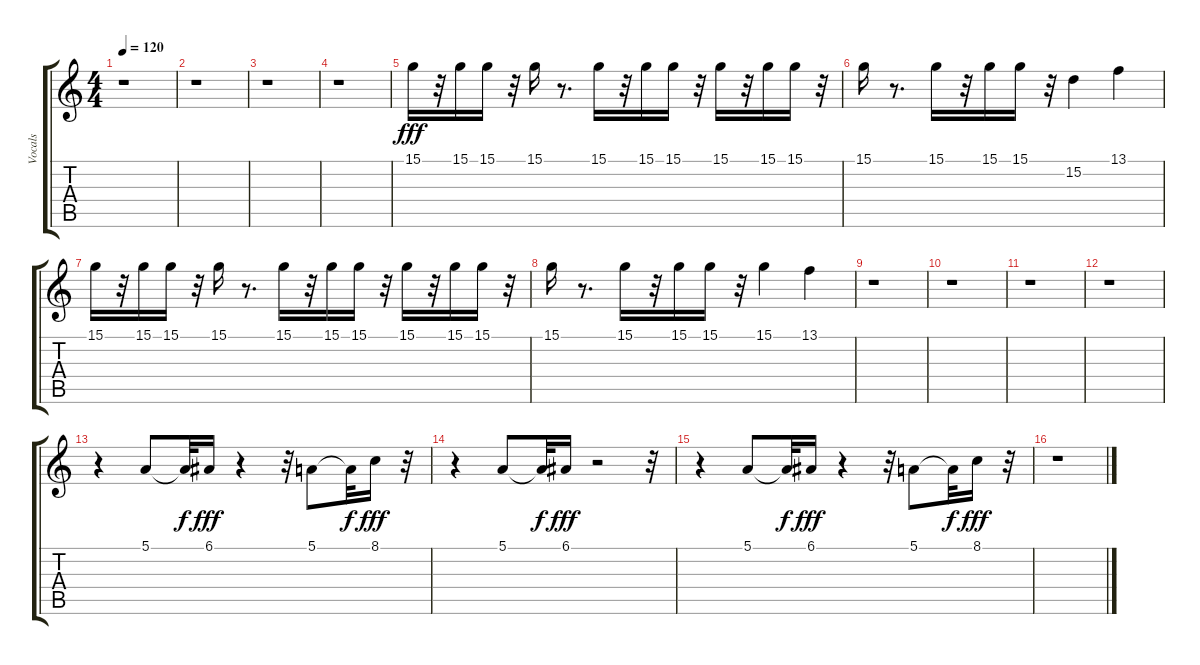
\track ("Vocals" "Vocals") {instrument lead3calliope}
\staff {score tabs}
\tuning (E4 B3 G3 D3 A2 E2) {hide}
\ts (4 4)
\tempo 120
\clef g2
\ks c
r.1{dy f} |
r.1 |
r.1 |
r.1 |
15.1.16{dy fff} r.32 15.1.16 15.1.16 r.32 15.1.16 r.8{d} 15.1.16 r.32 15.1.16 15.1.16 r.32 15.1.16 r.32 15.1.16 15.1.16 r.32 |
15.1.16 r.8{d} 15.1.16 r.32 15.1.16 15.1.16 r.32 15.2.4 13.1.4 |
15.1.16 r.32 15.1.16 15.1.16 r.32 15.1.16 r.8{d} 15.1.16 r.32 15.1.16 15.1.16 r.32 15.1.16 r.32 15.1.16 15.1.16 r.32 |
15.1.16 r.8{d} 15.1.16 r.32 15.1.16 15.1.16 r.32 15.1.4 13.1.4 |
r.1 |
r.1 |
r.1 |
r.1 |
r.4 5.1.8 5.1{t}.32{dy f} 6.1.16{dy fff} r.4 r.32 5.1.8 5.1{t}.32{dy f} 8.1.16{dy fff} r.32 |
r.4 5.1.8 5.1{t}.32{dy f} 6.1.16{dy fff} r.2 r.32 |
r.4 5.1.8 5.1{t}.32{dy f} 6.1.16{dy fff} r.4 r.32 5.1.8 5.1{t}.32{dy f} 8.1.16{dy fff} r.32 |
r.1
